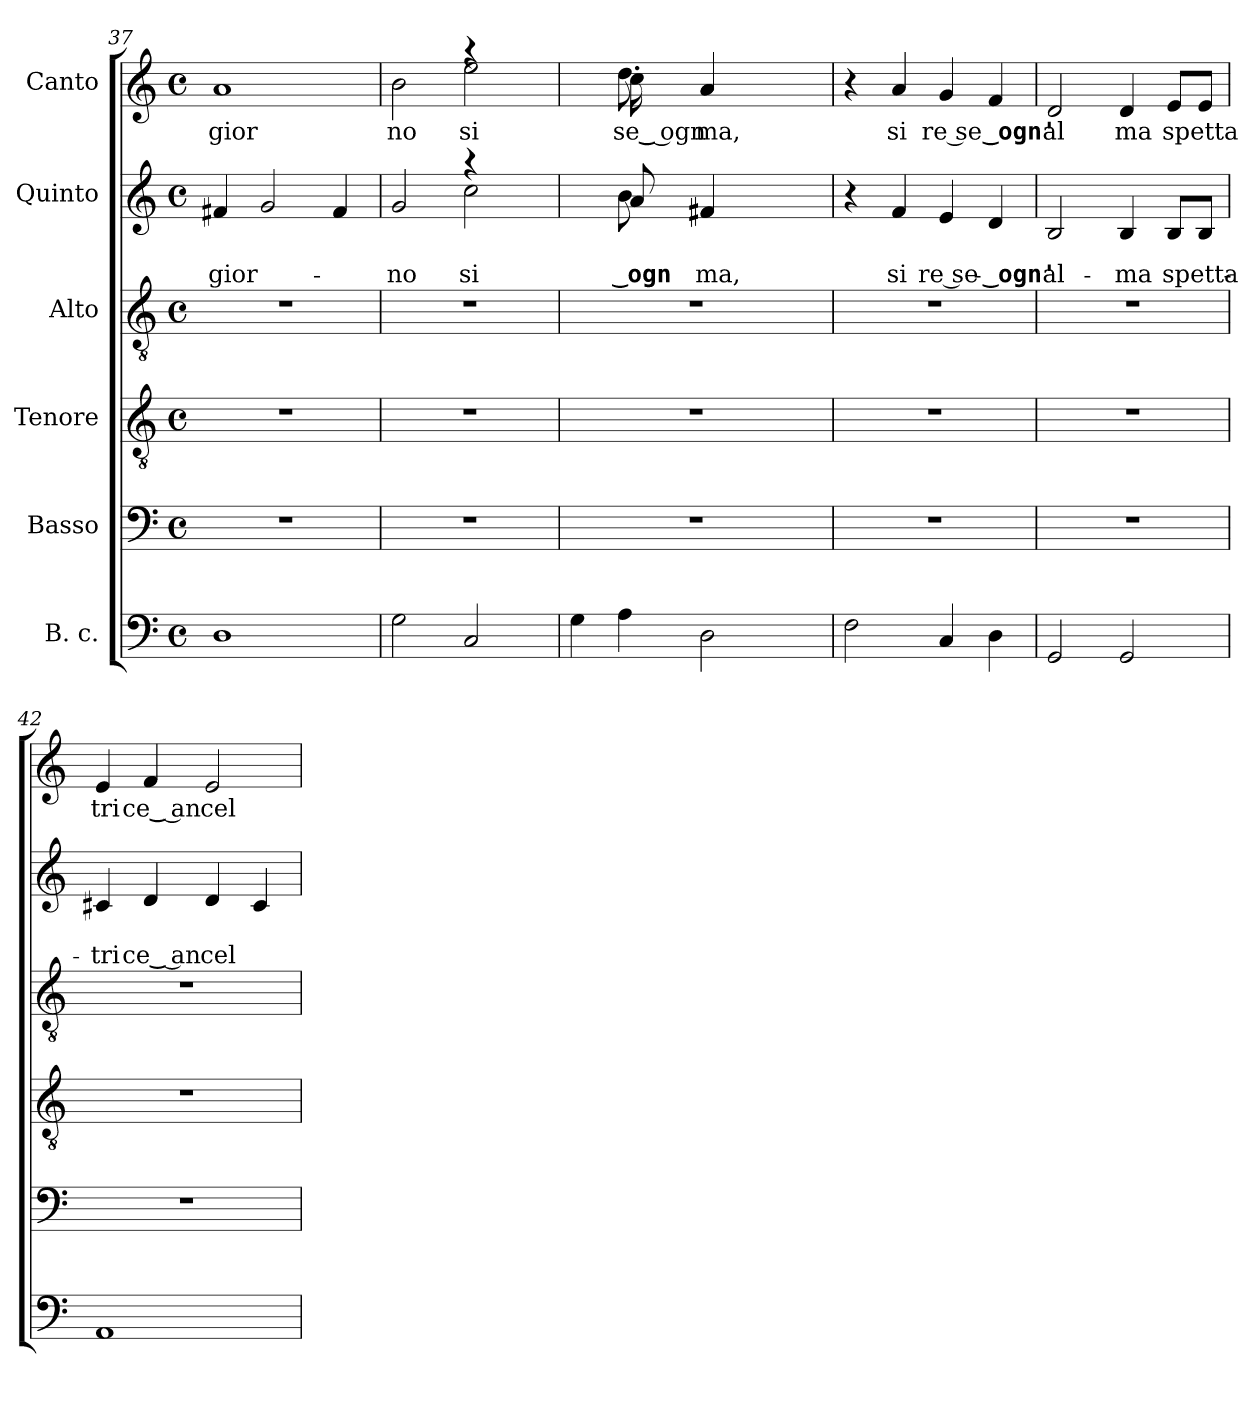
**kern	**kern	**kern	**kern	**kern	**text	**text	**kern	**text
*part6	*part5	*part4	*part3	*part2	*part2	*part2	*part1	*part1
*staff6	*staff5	*staff4	*staff3	*staff2	*staff2	*staff2	*staff1	*staff1
*I"B. c.	*I"Basso	*I"Tenore	*I"Alto	*I"Quinto	*	*	*I"Canto	*
*clefF4	*clefF4	*clefGv2	*clefGv2	*clefG2	*	*	*clefG2	*
*k[]	*k[]	*k[]	*k[]	*k[]	*	*	*k[]	*
*C:	*C:	*C:	*C:	*C:	*	*	*C:	*
*M4/4	*M4/4	*M4/4	*M4/4	*M4/4	*	*	*M4/4	*
*met(c)	*met(c)	*met(c)	*met(c)	*met(c)	*	*	*met(c)	*
=37	=37	=37	=37	=37	=37	=37	=37	=37
!	!	!	!	!	!	!LO:LY:b	!	!LO:LY:b
1D	1r	1r	1r	4f#X/	.	gior-	1a	gior
.	.	.	.	2g/	.	.	.	.
.	.	.	.	4f#/	.	.	.	.
=38	=38	=38	=38	=38	=38	=38	=38	=38
!	!	!	!	!	!	!LO:LY:b	!	!LO:LY:b
*	*	*	*	*^	*	*	*^	*
2G\	1r	1r	1r	2g/	2ryy	.	-no	2b\	2ryy	no
!	!	!	!	!	!	!	!LO:LY:b	!	!	!LO:LY:b
2C/	.	.	.	4raa	2cc\	.	si	4raa	2ee\	si
.	.	.	.	4ryy	.	.	.	4ryy	.	.
=39	=39	=39	=39	=39	=39	=39	=39	=39	=39	=39
*	*	*	*	*	*^	*	*	*	*^	*
4G\	1r	1r	1r	4ryy	4ryy	2ryy	.	.	4ryy	4ryy	2ryy	.
!	!	!	!	!	!	!	!	!LO:LY:b	!	!	!	!
!	!	!	!	!	!	!	!	!LO:LY:b:rj	!	!	!	!LO:LY:b
!	!	!	!	!	!	!	!	!	!	!	!	!LO:LY:b:rj
4A\	.	.	.	8b\	8a/	.	.	‿ogn	8.dd\	16cc\	.	se‿ ogn
.	.	.	.	.	.	.	.	.	.	8.ryy	.	.
.	.	.	.	4ryy	8ryy	.	.	.	.	.	.	.
.	.	.	.	.	.	.	.	.	4ryy	.	.	.
!	!	!	!	!	!	!	!	!LO:LY:b	!	!	!	!
!	!	!	!	!	!	!	!	!LO:LY:b	!	!	!	!LO:LY:b
!	!	!	!	!	!	!	!	!	!	!	!	!LO:LY:b
2D\	.	.	.	.	4f#X/	4f#/	.	-ma,	.	4a/	4a/	ma,
.	.	.	.	4.ryy	.	.	.	.	.	.	.	.
.	.	.	.	.	.	.	.	.	4ryy	.	.	.
.	.	.	.	.	4ryy	4ryy	.	.	.	4ryy	4ryy	.
.	.	.	.	.	.	.	.	.	16ryy	.	.	.
*	*	*	*	*v	*v	*v	*	*	*	*	*	*
*	*	*	*	*	*	*	*v	*v	*v	*
=40	=40	=40	=40	=40	=40	=40	=40	=40
2F\	1r	1r	1r	4r	.	.	4r	.
!	!	!	!	!	!	!LO:LY:b	!	!LO:LY:b
.	.	.	.	4f/	.	si	4a/	si
!	!	!	!	!	!	!LO:LY:b	!	!LO:LY:b
4C/	.	.	.	4e/	.	re se-	4g/	re se
!	!	!	!	!	!	!LO:LY:b:rj	!	!LO:LY:b:rj
4D\	.	.	.	4d/	.	-‿ogn'	4f/	‿ogn'
=41	=41	=41	=41	=41	=41	=41	=41	=41
!	!	!	!	!	!	!LO:LY:b	!	!LO:LY:b
2GG/	1r	1r	1r	2B/	.	al-	2d/	al
!	!	!	!	!	!	!LO:LY:b	!	!LO:LY:b
2GG/	.	.	.	4B/	.	-ma	4d/	ma
!	!	!	!	!	!	!LO:LY:b	!	!LO:LY:b
.	.	.	.	8B/L	.	spetta-	8e/L	spetta
.	.	.	.	8B/J	.	.	8e/J	.
!!LO:LB:g=z
=42	=42	=42	=42	=42	=42	=42	=42	=42
!	!	!	!	!	!	!LO:LY:b	!	!LO:LY:b
1AA	1r	1r	1r	4c#X/	.	-tri	4e/	tri
!	!	!	!	!	!	!LO:LY:b:rj	!	!LO:LY:b:rj
.	.	.	.	4d/	.	ce‿ an	4f/	ce‿ an
!	!	!	!	!	!	!LO:LY:b	!	!LO:LY:b
.	.	.	.	4d/	.	cel	2e/	cel
.	.	.	.	4c#/	.	.	.	.
=	=	=	=	=	=	=	=	=
*-	*-	*-	*-	*-	*-	*-	*-	*-
